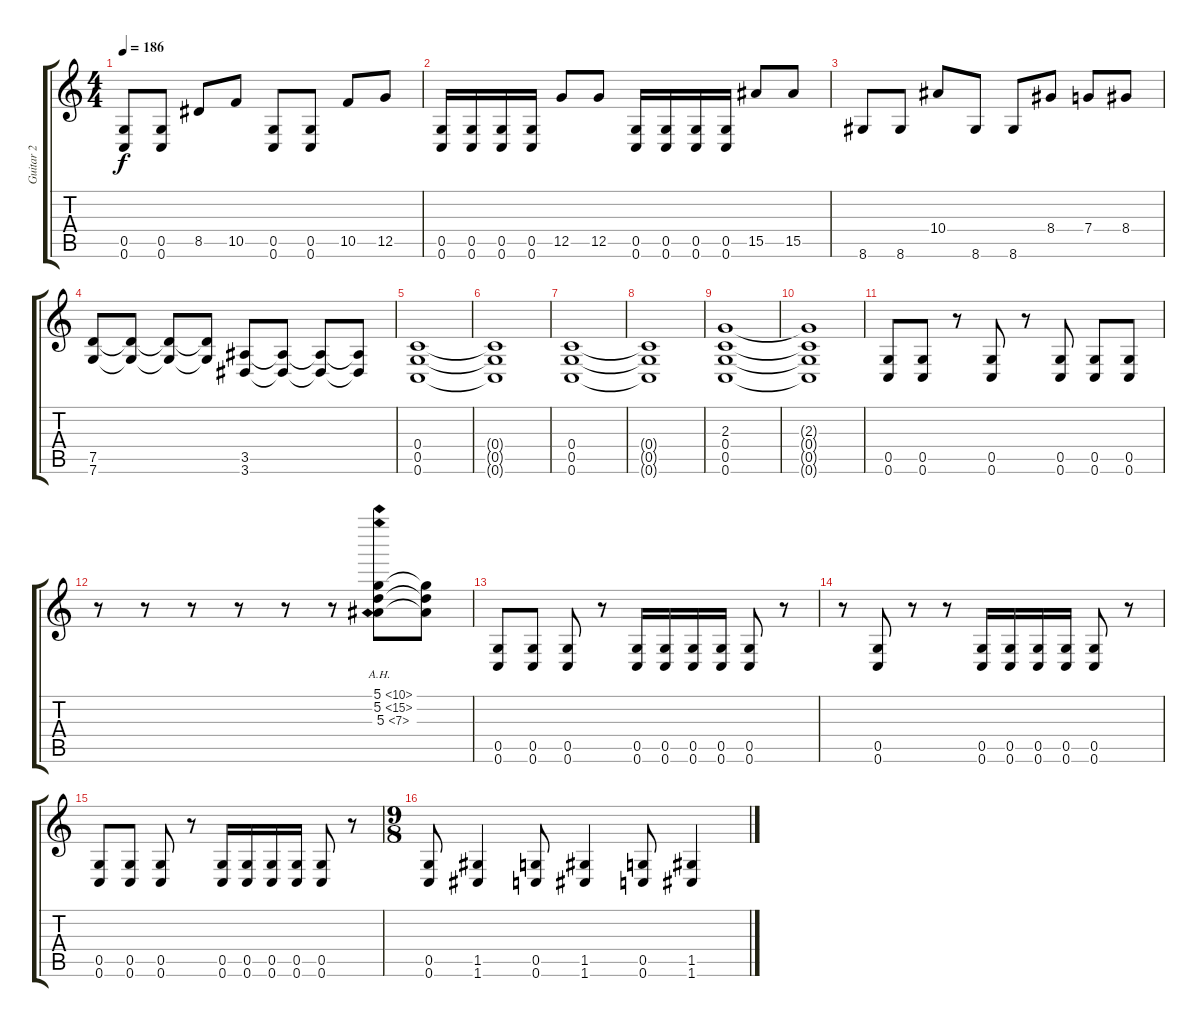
\track ("Guitar 2" "Guitar 2") {instrument distortionguitar}
\staff {score tabs}
\tuning (D4 A3 F3 C3 G2 C2) {hide}
\ts (4 4)
\tempo 186
\clef g2
\ks c
(0.5 0.6).8{dy f} (0.5 0.6).8 8.5.8 10.5.8 (0.5 0.6).8 (0.5 0.6).8 10.5.8 12.5.8 |
(0.5 0.6).16 (0.5 0.6).16 (0.5 0.6).16 (0.5 0.6).16 12.5.8 12.5.8 (0.5 0.6).16 (0.5 0.6).16 (0.5 0.6).16 (0.5 0.6).16 15.5.8 15.5.8 |
8.6.8 8.6.8 10.4.8 8.6.8 8.6.8 8.4.8 7.4.8 8.4.8 |
(7.5 7.6).8 (7.5{t} 7.6{t}).8 (7.5{t} 7.6{t}).8 (7.5{t} 7.6{t}).8 (3.5 3.6).8 (3.5{t} 3.6{t}).8 (3.5{t} 3.6{t}).8 (3.5{t} 3.6{t}).8 |
(0.4 0.5 0.6).1 |
(0.4{t} 0.5{t} 0.6{t}).1 |
(0.4 0.5 0.6).1 |
(0.4{t} 0.5{t} 0.6{t}).1 |
(2.3 0.4 0.5 0.6).1 |
(2.3{t} 0.4{t} 0.5{t} 0.6{t}).1 |
(0.5 0.6).8 (0.5 0.6).8 r.8 (0.5 0.6).8 r.8 (0.5 0.6).8 (0.5 0.6).8 (0.5 0.6).8 |
r.8 r.8 r.8 r.8 r.8 r.8 (5.1{ah 5} 5.2{ah 10} 5.3{ah 2}).8 (5.1{t} 5.2{t} 5.3{t}).8 |
(0.5 0.6).8 (0.5 0.6).8 (0.5 0.6).8 r.8 (0.5 0.6).16 (0.5 0.6).16 (0.5 0.6).16 (0.5 0.6).16 (0.5 0.6).8 r.8 |
r.8 (0.5 0.6).8 r.8 r.8 (0.5 0.6).16 (0.5 0.6).16 (0.5 0.6).16 (0.5 0.6).16 (0.5 0.6).8 r.8 |
(0.5 0.6).8 (0.5 0.6).8 (0.5 0.6).8 r.8 (0.5 0.6).16 (0.5 0.6).16 (0.5 0.6).16 (0.5 0.6).16 (0.5 0.6).8 r.8 |
\ts (9 8)
(0.5 0.6).8 (1.5 1.6).4 (0.5 0.6).8 (1.5 1.6).4 (0.5 0.6).8 (1.5 1.6).4
